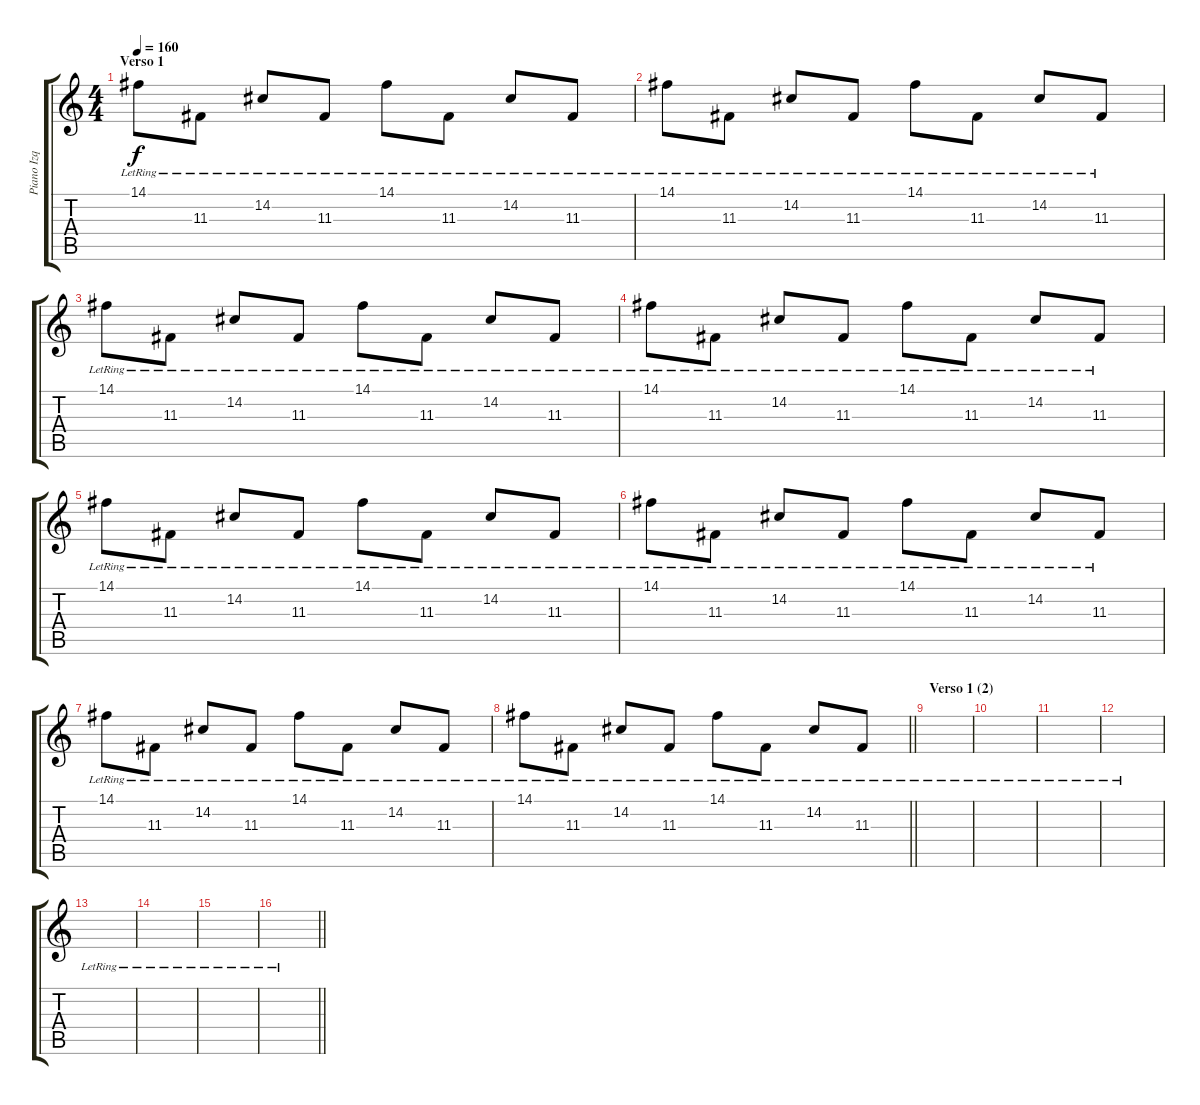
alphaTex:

\track ("Piano Izq" "Piano Izq") {instrument acousticgrandpiano}
\staff {score tabs}
\tuning (E4 B3 G3 D3 A2 E2) {hide}
\ts (4 4)
\section ("" "Verso 1")
\tempo 160
\clef g2
\ks c
14.1{lr}.8{dy f} 11.3{lr}.8 14.2{lr}.8 11.3{lr}.8 14.1{lr}.8 11.3{lr}.8 14.2{lr}.8 11.3{lr}.8 |
14.1{lr}.8 11.3{lr}.8 14.2{lr}.8 11.3{lr}.8 14.1{lr}.8 11.3{lr}.8 14.2{lr}.8 11.3{lr}.8 |
14.1{lr}.8 11.3{lr}.8 14.2{lr}.8 11.3{lr}.8 14.1{lr}.8 11.3{lr}.8 14.2{lr}.8 11.3{lr}.8 |
14.1{lr}.8 11.3{lr}.8 14.2{lr}.8 11.3{lr}.8 14.1{lr}.8 11.3{lr}.8 14.2{lr}.8 11.3{lr}.8 |
14.1{lr}.8 11.3{lr}.8 14.2{lr}.8 11.3{lr}.8 14.1{lr}.8 11.3{lr}.8 14.2{lr}.8 11.3{lr}.8 |
14.1{lr}.8 11.3{lr}.8 14.2{lr}.8 11.3{lr}.8 14.1{lr}.8 11.3{lr}.8 14.2{lr}.8 11.3{lr}.8 |
14.1{lr}.8 11.3{lr}.8 14.2{lr}.8 11.3{lr}.8 14.1{lr}.8 11.3{lr}.8 14.2{lr}.8 11.3{lr}.8 |
\barLineRight lightlight
14.1{lr}.8 11.3{lr}.8 14.2{lr}.8 11.3{lr}.8 14.1{lr}.8 11.3{lr}.8 14.2{lr}.8 11.3{lr}.8 |
\section ("" "Verso 1 (2)")
|
|
|
|
|
|
|
\barLineRight lightlight
